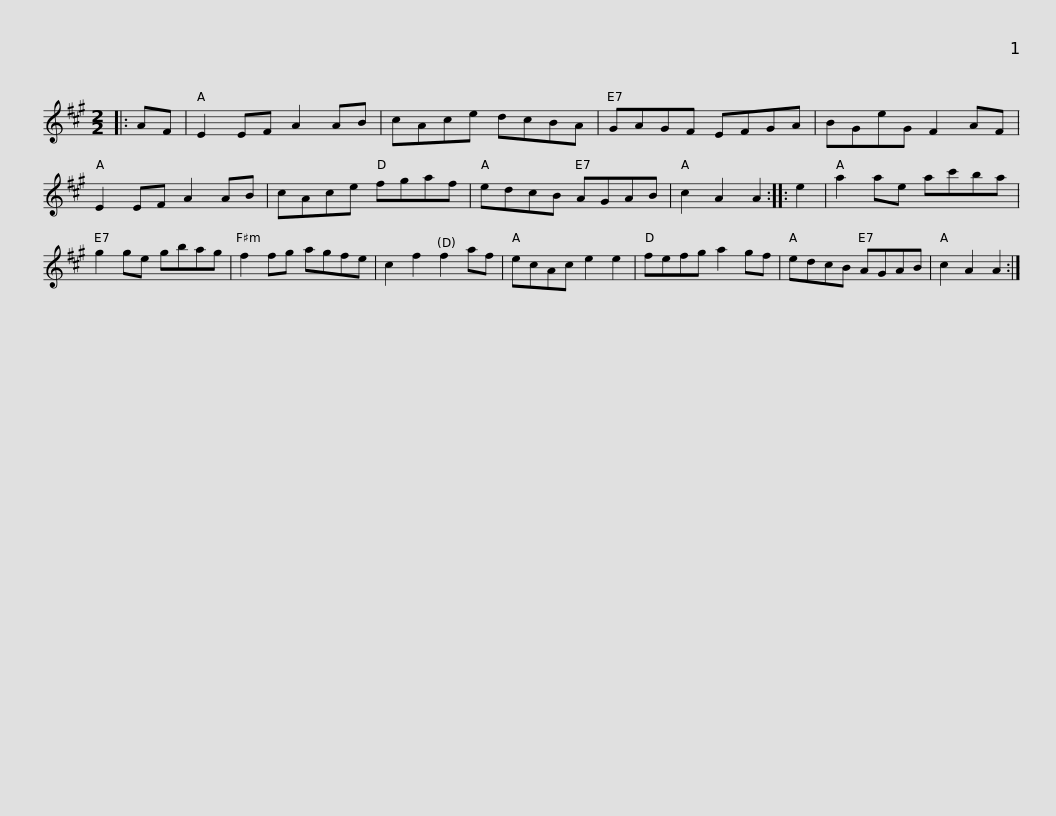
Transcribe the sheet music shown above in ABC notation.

X:1
L:1/8
M:2/2
I:linebreak $
K:A
V:1 treble
V:1
|: AF | E2 EF A2 AB | cAce dcBA | GAGF EFGA | BGeG F2 AF | %5
 E2 EF A2 AB |$ cAce fgaf | edcB AGAB | c2 A2 A2 :: e2 | %10
 a2 ae ac'ba | g2 ge gbag |$ f2 fg agfe | c2 f2 f2 af | ecAc e2 e2 | %15
 fefg a2 gf | edcB AGAB | c2 A2 A2 :| %18
